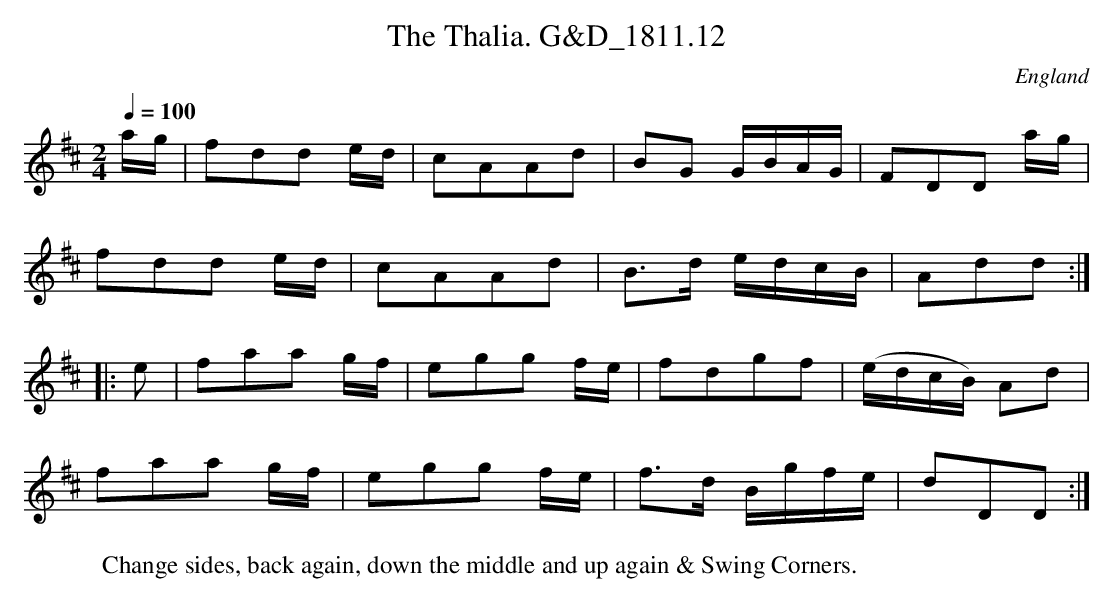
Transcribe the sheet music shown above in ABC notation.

X:1
T:Thalia. G&D_1811.12, The
M:2/4
L:1/8
Q:1/4=100
O:England
W:Change sides, back again, down the middle and up again & Swing Corners.
K:D
a/g/|fdd e/d/|cAAd|BG G/B/A/G/|FDD a/g/|
fdd e/d/|cAAd|B>d e/d/c/B/|Add:|
|:e|faa g/f/|egg f/e/|fdgf|(e/d/c/B/) Ad|
faa g/f/|egg f/e/|f>d B/g/f/e/|dDD:|
